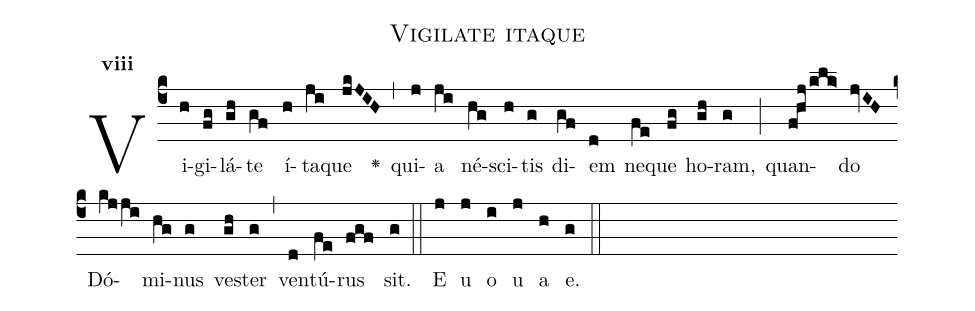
name:Vigilate itaque;
office-part:Antiphona;
mode:8;
%%
initial-style: 1;
name: Vigilate itaque
book: Antiphonae & Responsoria/Tomus I, p. 11;
occasion: Hebdomada I Adventus Dominica;
office-part: Laudes Ant Eb;
user-notes: ;
commentary: ;
annotation: 8g;
centering-scheme: english;
fontsize: 12;
font: OFLSortsMillGoudy;
height: 11;
width: 4.5;
%%
(c4)Vi(h)gi(fg)lá(gh)te(gf) í(h)ta(ji)que(jkJIH) <v>\greheightstar</v>(,) qui(j)a(ji) né(hg)sci(h)tis(g) di(gf)em(d) ne(fe)que(fg) ho(gh)ram,(g) (;) quan(fhj/klk>)do(jvIH) Dó(kj/ji)mi(hg)nus(g) ve(gh)ster(g) (,) ven(d)tú(fe)rus(fgf) sit.(g) (::)
E(j) u(j) o(i) u(j) a(h) e.(g) (::)
